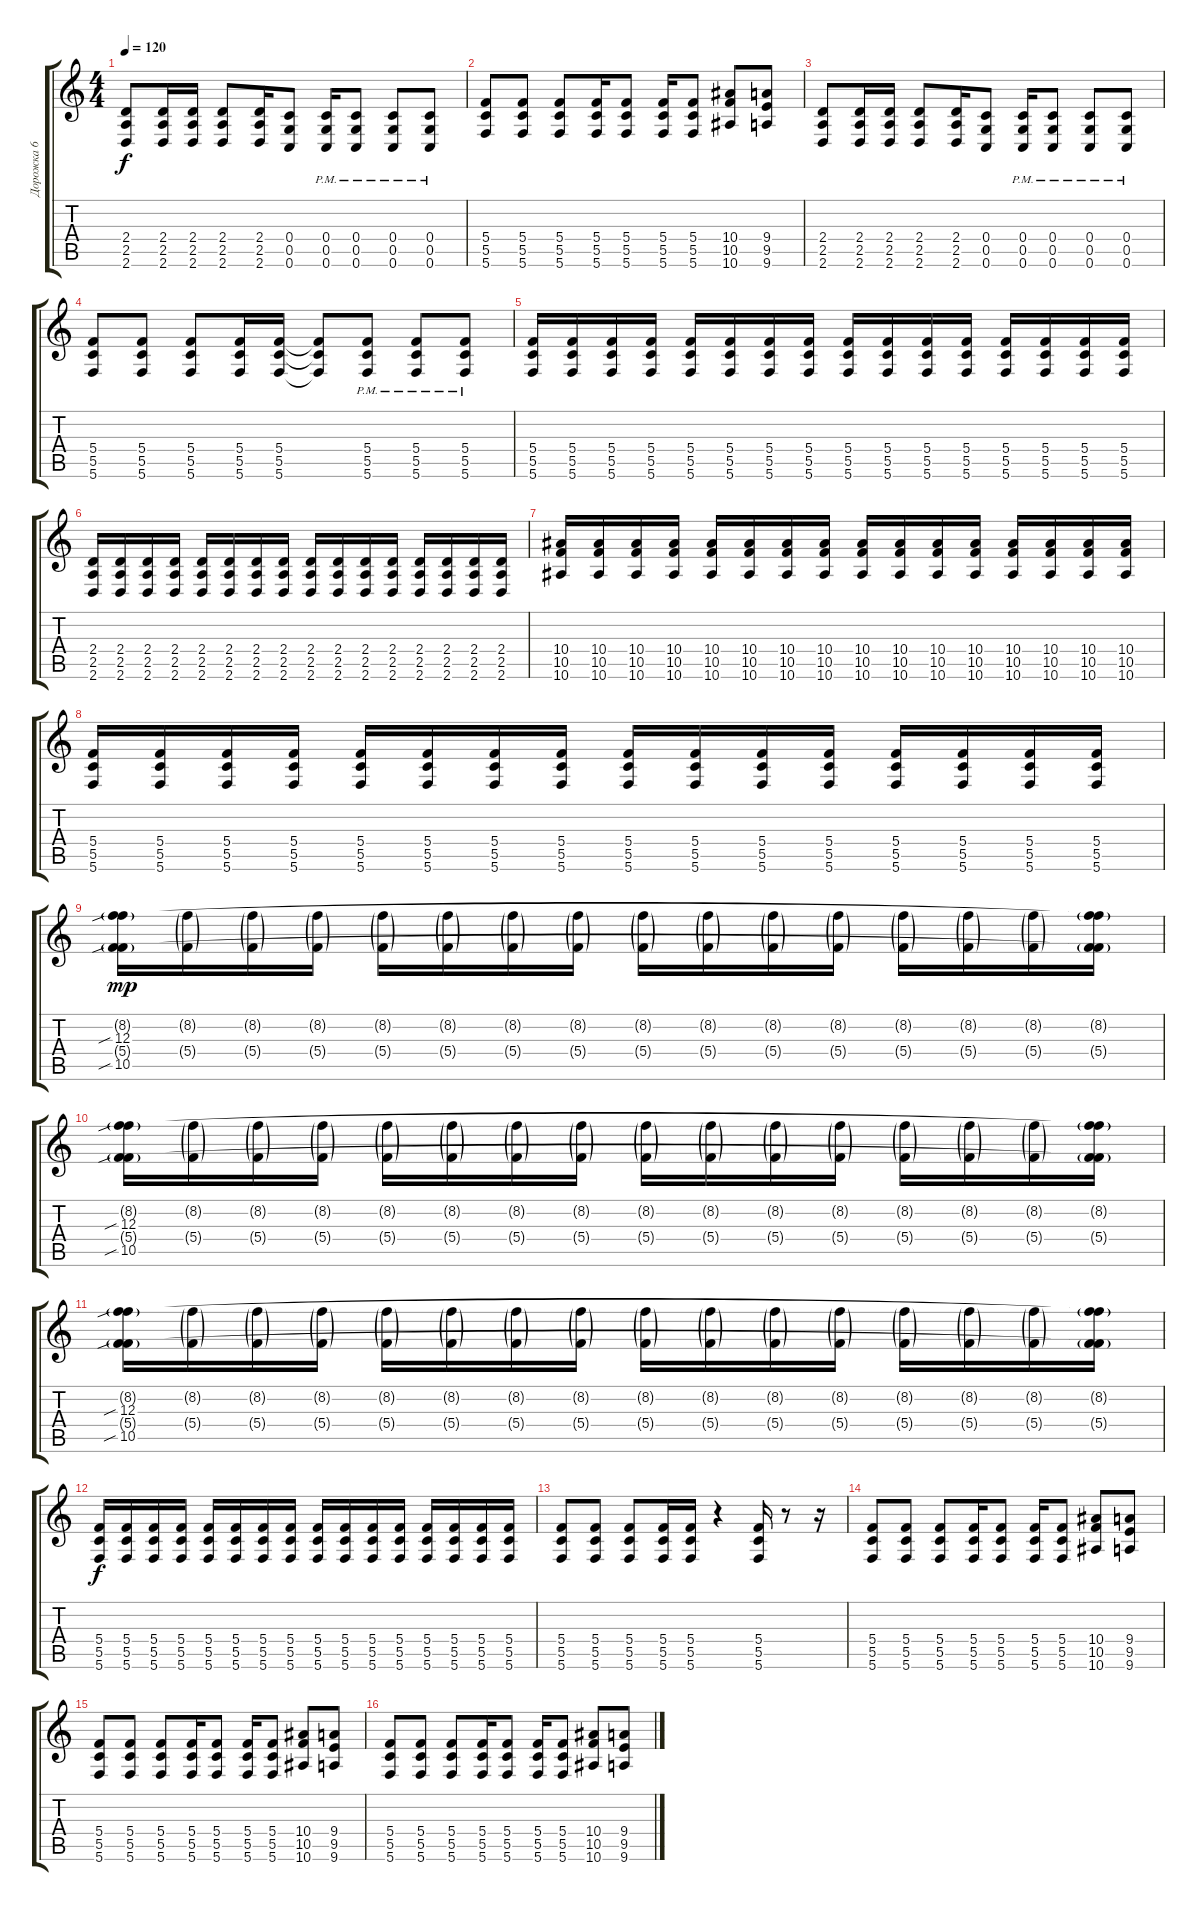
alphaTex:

\track ("Дорожка 6" "Дорожка 6") {instrument overdrivenguitar}
\staff {score tabs}
\tuning (D4 A3 F3 C3 G2 C2) {hide}
\ts (4 4)
\tempo 120
\clef g2
\ks c
(2.4 2.5 2.6).8{dy f} (2.4 2.5 2.6).16 (2.4 2.5 2.6).16 (2.4 2.5 2.6).8 (2.4 2.5 2.6).16 (0.4 0.5 0.6).8 (0.4{pm} 0.5{pm} 0.6{pm}).16 (0.4{pm} 0.5{pm} 0.6{pm}).8 (0.4{pm} 0.5{pm} 0.6{pm}).8 (0.4{pm} 0.5{pm} 0.6{pm}).8 |
(5.4 5.5 5.6).8 (5.4 5.5 5.6).8 (5.4 5.5 5.6).8 (5.4 5.5 5.6).16 (5.4 5.5 5.6).8 (5.4 5.5 5.6).16 (5.4 5.5 5.6).8 (10.4 10.5 10.6).8 (9.4 9.5 9.6).8 |
(2.4 2.5 2.6).8 (2.4 2.5 2.6).16 (2.4 2.5 2.6).16 (2.4 2.5 2.6).8 (2.4 2.5 2.6).16 (0.4 0.5 0.6).8 (0.4{pm} 0.5{pm} 0.6{pm}).16 (0.4{pm} 0.5{pm} 0.6{pm}).8 (0.4{pm} 0.5{pm} 0.6{pm}).8 (0.4{pm} 0.5{pm} 0.6{pm}).8 |
(5.4 5.5 5.6).8 (5.4 5.5 5.6).8 (5.4 5.5 5.6).8 (5.4 5.5 5.6).16 (5.4 5.5 5.6).16 (5.4{t} 5.5{t} 5.6{t}).8 (5.4{pm} 5.5{pm} 5.6{pm}).8 (5.4{pm} 5.5{pm} 5.6{pm}).8 (5.4{pm} 5.5{pm} 5.6{pm}).8 |
(5.4 5.5 5.6).16 (5.4 5.5 5.6).16 (5.4 5.5 5.6).16 (5.4 5.5 5.6).16 (5.4 5.5 5.6).16 (5.4 5.5 5.6).16 (5.4 5.5 5.6).16 (5.4 5.5 5.6).16 (5.4 5.5 5.6).16 (5.4 5.5 5.6).16 (5.4 5.5 5.6).16 (5.4 5.5 5.6).16 (5.4 5.5 5.6).16 (5.4 5.5 5.6).16 (5.4 5.5 5.6).16 (5.4 5.5 5.6).16 |
(2.4 2.5 2.6).16 (2.4 2.5 2.6).16 (2.4 2.5 2.6).16 (2.4 2.5 2.6).16 (2.4 2.5 2.6).16 (2.4 2.5 2.6).16 (2.4 2.5 2.6).16 (2.4 2.5 2.6).16 (2.4 2.5 2.6).16 (2.4 2.5 2.6).16 (2.4 2.5 2.6).16 (2.4 2.5 2.6).16 (2.4 2.5 2.6).16 (2.4 2.5 2.6).16 (2.4 2.5 2.6).16 (2.4 2.5 2.6).16 |
(10.4 10.5 10.6).16 (10.4 10.5 10.6).16 (10.4 10.5 10.6).16 (10.4 10.5 10.6).16 (10.4 10.5 10.6).16 (10.4 10.5 10.6).16 (10.4 10.5 10.6).16 (10.4 10.5 10.6).16 (10.4 10.5 10.6).16 (10.4 10.5 10.6).16 (10.4 10.5 10.6).16 (10.4 10.5 10.6).16 (10.4 10.5 10.6).16 (10.4 10.5 10.6).16 (10.4 10.5 10.6).16 (10.4 10.5 10.6).16 |
(5.4 5.5 5.6).16 (5.4 5.5 5.6).16 (5.4 5.5 5.6).16 (5.4 5.5 5.6).16 (5.4 5.5 5.6).16 (5.4 5.5 5.6).16 (5.4 5.5 5.6).16 (5.4 5.5 5.6).16 (5.4 5.5 5.6).16 (5.4 5.5 5.6).16 (5.4 5.5 5.6).16 (5.4 5.5 5.6).16 (5.4 5.5 5.6).16 (5.4 5.5 5.6).16 (5.4 5.5 5.6).16 (5.4 5.5 5.6).16 |
(8.2{g} 12.3{sib} 5.4{g} 10.5{sib}).16{dy mp} (8.2{g} 5.4{g}).16 (8.2{g} 5.4{g}).16 (8.2{g} 5.4{g}).16 (8.2{g} 5.4{g}).16 (8.2{g} 5.4{g}).16 (8.2{g} 5.4{g}).16 (8.2{g} 5.4{g}).16 (8.2{g} 5.4{g}).16 (8.2{g} 5.4{g}).16 (8.2{g} 5.4{g}).16 (8.2{g} 5.4{g}).16 (8.2{g} 5.4{g}).16 (8.2{g} 5.4{g}).16 (8.2{g} 5.4{g}).16 (8.2{g} 12.3{t} 5.4{g} 10.5{t}).16 |
(8.2{g} 12.3{sib} 5.4{g} 10.5{sib}).16 (8.2{g} 5.4{g}).16 (8.2{g} 5.4{g}).16 (8.2{g} 5.4{g}).16 (8.2{g} 5.4{g}).16 (8.2{g} 5.4{g}).16 (8.2{g} 5.4{g}).16 (8.2{g} 5.4{g}).16 (8.2{g} 5.4{g}).16 (8.2{g} 5.4{g}).16 (8.2{g} 5.4{g}).16 (8.2{g} 5.4{g}).16 (8.2{g} 5.4{g}).16 (8.2{g} 5.4{g}).16 (8.2{g} 5.4{g}).16 (8.2{g} 12.3{t} 5.4{g} 10.5{t}).16 |
(8.2{g} 12.3{sib} 5.4{g} 10.5{sib}).16 (8.2{g} 5.4{g}).16 (8.2{g} 5.4{g}).16 (8.2{g} 5.4{g}).16 (8.2{g} 5.4{g}).16 (8.2{g} 5.4{g}).16 (8.2{g} 5.4{g}).16 (8.2{g} 5.4{g}).16 (8.2{g} 5.4{g}).16 (8.2{g} 5.4{g}).16 (8.2{g} 5.4{g}).16 (8.2{g} 5.4{g}).16 (8.2{g} 5.4{g}).16 (8.2{g} 5.4{g}).16 (8.2{g} 5.4{g}).16 (8.2{g} 12.3{t} 5.4{g} 10.5{t}).16 |
(5.4 5.5 5.6).16{dy f} (5.4 5.5 5.6).16 (5.4 5.5 5.6).16 (5.4 5.5 5.6).16 (5.4 5.5 5.6).16 (5.4 5.5 5.6).16 (5.4 5.5 5.6).16 (5.4 5.5 5.6).16 (5.4 5.5 5.6).16 (5.4 5.5 5.6).16 (5.4 5.5 5.6).16 (5.4 5.5 5.6).16 (5.4 5.5 5.6).16 (5.4 5.5 5.6).16 (5.4 5.5 5.6).16 (5.4 5.5 5.6).16 |
(5.4 5.5 5.6).8 (5.4 5.5 5.6).8 (5.4 5.5 5.6).8 (5.4 5.5 5.6).16 (5.4 5.5 5.6).16 r.4 (5.4 5.5 5.6).16 r.8 r.16 |
(5.4 5.5 5.6).8 (5.4 5.5 5.6).8 (5.4 5.5 5.6).8 (5.4 5.5 5.6).16 (5.4 5.5 5.6).8 (5.4 5.5 5.6).16 (5.4 5.5 5.6).8 (10.4 10.5 10.6).8 (9.4 9.5 9.6).8 |
(5.4 5.5 5.6).8 (5.4 5.5 5.6).8 (5.4 5.5 5.6).8 (5.4 5.5 5.6).16 (5.4 5.5 5.6).8 (5.4 5.5 5.6).16 (5.4 5.5 5.6).8 (10.4 10.5 10.6).8 (9.4 9.5 9.6).8 |
(5.4 5.5 5.6).8 (5.4 5.5 5.6).8 (5.4 5.5 5.6).8 (5.4 5.5 5.6).16 (5.4 5.5 5.6).8 (5.4 5.5 5.6).16 (5.4 5.5 5.6).8 (10.4 10.5 10.6).8 (9.4 9.5 9.6).8
